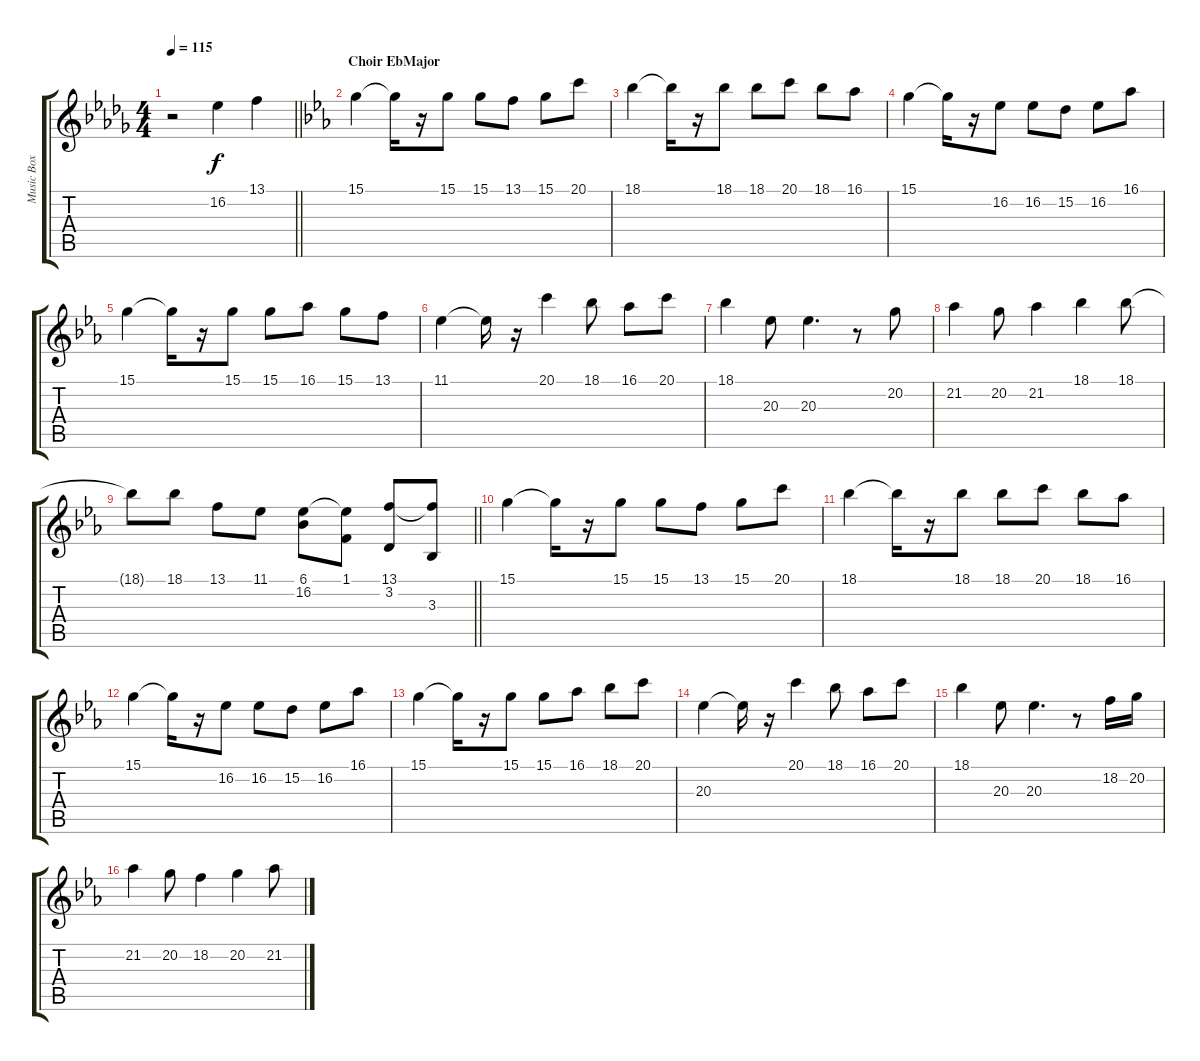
\track ("Music Box" "Music Box") {instrument musicbox}
\staff {score tabs}
\tuning (E4 B3 G3 D3 A2 E2) {hide}
\ts (4 4)
\tempo 115
\clef g2
\barLineRight lightlight
\ks db
r.2{dy f volume 9} 16.2.4 13.1.4 |
\section ("" "Choir EbMajor")
\ks eb
15.1.4 15.1{t}.16 r.16 15.1.8 15.1.8 13.1.8 15.1.8 20.1.8 |
18.1.4 18.1{t}.16 r.16 18.1.8 18.1.8 20.1.8 18.1.8 16.1.8 |
15.1.4 15.1{t}.16 r.16 16.2.8 16.2.8 15.2.8 16.2.8 16.1.8 |
15.1.4 15.1{t}.16 r.16 15.1.8 15.1.8 16.1.8 15.1.8 13.1.8 |
11.1.4 11.1{t}.16 r.16 20.1.4 18.1.8 16.1.8 20.1.8 |
18.1.4 20.3.8 20.3.4{d} r.8 20.2.8 |
21.2.4 20.2.8 21.2.4 18.1.4 18.1.8 |
\barLineRight lightlight
18.1{t}.8 18.1.8 13.1.8 11.1.8 (6.1 16.2).8 (1.1 16.2{t}).8 (13.1 3.2).8 (13.1{t} 3.3).8 |
15.1.4 15.1{t}.16 r.16 15.1.8 15.1.8 13.1.8 15.1.8 20.1.8 |
18.1.4 18.1{t}.16 r.16 18.1.8 18.1.8 20.1.8 18.1.8 16.1.8 |
15.1.4 15.1{t}.16 r.16 16.2.8 16.2.8 15.2.8 16.2.8 16.1.8 |
15.1.4 15.1{t}.16 r.16 15.1.8 15.1.8 16.1.8 18.1.8 20.1.8 |
20.3.4 20.3{t}.16 r.16 20.1.4 18.1.8 16.1.8 20.1.8 |
18.1.4 20.3.8 20.3.4{d} r.8 18.2.16 20.2.16 |
21.2.4 20.2.8 18.2.4 20.2.4 21.2.8
